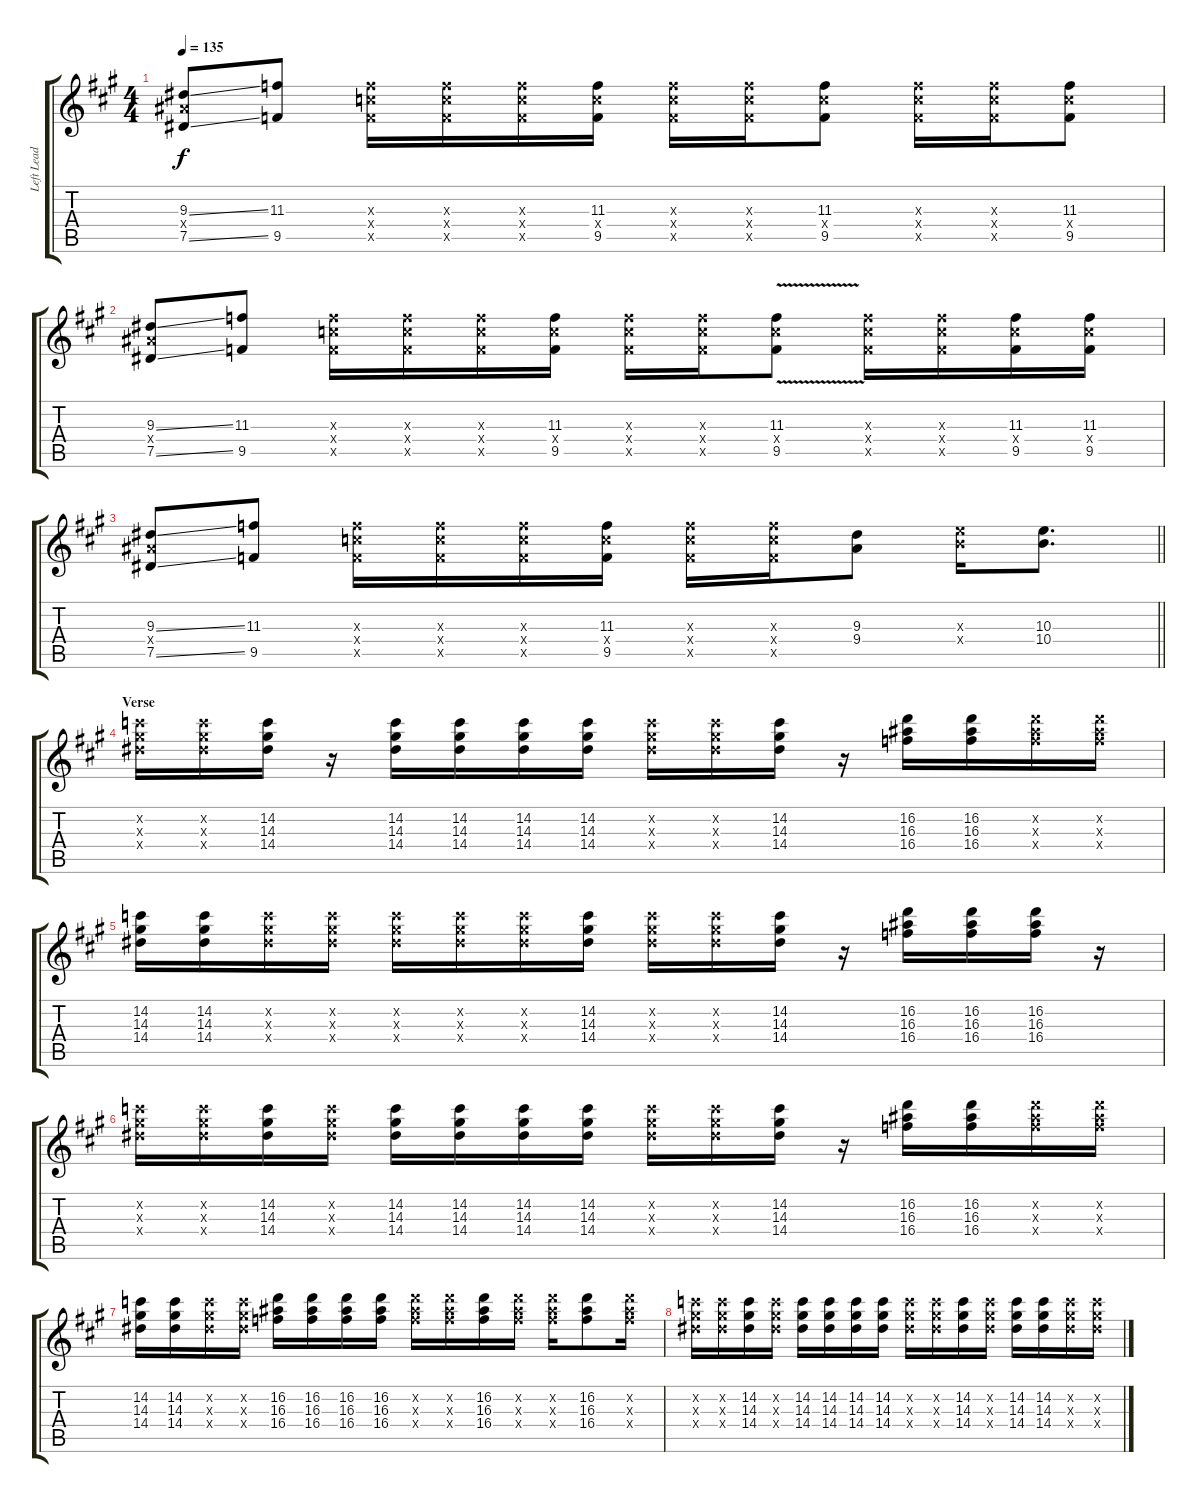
\track ("Left Lead" "Left Lead") {instrument distortionguitar}
\staff {score tabs}
\tuning (Eb4 Bb3 Gb3 Db3 Ab2 Eb2) {hide}
\ts (4 4)
\tempo 135
\clef g2
\ks f#minor
(9.3{ss} 9.4{x} 7.5{ss}).8{dy f} (11.3 9.5).8 (11.3{x} 11.4{x} 9.5{x}).16 (11.3{x} 11.4{x} 9.5{x}).16 (11.3{x} 11.4{x} 9.5{x}).16 (11.3 11.4{x} 9.5).16 (11.3{x} 11.4{x} 9.5{x}).16 (11.3{x} 11.4{x} 9.5{x}).16 (11.3 11.4{x} 9.5).8 (11.3{x} 11.4{x} 9.5{x}).16 (11.3{x} 11.4{x} 9.5{x}).16 (11.3 11.4{x} 9.5).8 |
(9.3{ss} 9.4{x} 7.5{ss}).8 (11.3 9.5).8 (11.3{x} 11.4{x} 9.5{x}).16 (11.3{x} 11.4{x} 9.5{x}).16 (11.3{x} 11.4{x} 9.5{x}).16 (11.3 11.4{x} 9.5).16 (11.3{x} 11.4{x} 9.5{x}).16 (11.3{x} 11.4{x} 9.5{x}).16 (11.3{v} 11.4{x} 9.5{v}).8 (11.3{x} 11.4{x} 9.5{x}).16 (11.3{x} 11.4{x} 9.5{x}).16 (11.3 11.4{x} 9.5).16 (11.3 11.4{x} 9.5).16 |
\barLineRight lightlight
(9.3{ss} 9.4{x} 7.5{ss}).8 (11.3 9.5).8 (11.3{x} 11.4{x} 9.5{x}).16 (11.3{x} 11.4{x} 9.5{x}).16 (11.3{x} 11.4{x} 9.5{x}).16 (11.3 11.4{x} 9.5).16 (11.3{x} 11.4{x} 9.5{x}).16 (11.3{x} 11.4{x} 9.5{x}).16 (9.3 9.4).8 (10.3{x} 10.4{x}).16 (10.3 10.4).8{d} |
\section ("" "Verse")
(14.2{x} 14.3{x} 14.4{x}).16 (14.2{x} 14.3{x} 14.4{x}).16 (14.2 14.3 14.4).16 r.16 (14.2 14.3 14.4).16 (14.2 14.3 14.4).16 (14.2 14.3 14.4).16 (14.2 14.3 14.4).16 (14.2{x} 14.3{x} 14.4{x}).16 (14.2{x} 14.3{x} 14.4{x}).16 (14.2 14.3 14.4).16 r.16 (16.2 16.3 16.4).16 (16.2 16.3 16.4).16 (16.2{x} 16.3{x} 16.4{x}).16 (16.2{x} 16.3{x} 16.4{x}).16 |
(14.2 14.3 14.4).16 (14.2 14.3 14.4).16 (14.2{x} 14.3{x} 14.4{x}).16 (14.2{x} 14.3{x} 14.4{x}).16 (14.2{x} 14.3{x} 14.4{x}).16 (14.2{x} 14.3{x} 14.4{x}).16 (14.2{x} 14.3{x} 14.4{x}).16 (14.2 14.3 14.4).16 (14.2{x} 14.3{x} 14.4{x}).16 (14.2{x} 14.3{x} 14.4{x}).16 (14.2 14.3 14.4).16 r.16 (16.2 16.3 16.4).16 (16.2 16.3 16.4).16 (16.2 16.3 16.4).16 r.16 |
(14.2{x} 14.3{x} 14.4{x}).16 (14.2{x} 14.3{x} 14.4{x}).16 (14.2 14.3 14.4).16 (14.2{x} 14.3{x} 14.4{x}).16 (14.2 14.3 14.4).16 (14.2 14.3 14.4).16 (14.2 14.3 14.4).16 (14.2 14.3 14.4).16 (14.2{x} 14.3{x} 14.4{x}).16 (14.2{x} 14.3{x} 14.4{x}).16 (14.2 14.3 14.4).16 r.16 (16.2 16.3 16.4).16 (16.2 16.3 16.4).16 (16.2{x} 16.3{x} 16.4{x}).16 (16.2{x} 16.3{x} 16.4{x}).16 |
(14.2 14.3 14.4).16 (14.2 14.3 14.4).16 (14.2{x} 14.3{x} 14.4{x}).16 (14.2{x} 14.3{x} 14.4{x}).16 (16.2 16.3 16.4).16 (16.2 16.3 16.4).16 (16.2 16.3 16.4).16 (16.2 16.3 16.4).16 (16.2{x} 16.3{x} 16.4{x}).16 (16.2{x} 16.3{x} 16.4{x}).16 (16.2 16.3 16.4).16 (16.2{x} 16.3{x} 16.4{x}).16 (16.2{x} 16.3{x} 16.4{x}).16 (16.2 16.3 16.4).8 (16.2{x} 16.3{x} 16.4{x}).16 |
(14.2{x} 14.3{x} 14.4{x}).16 (14.2{x} 14.3{x} 14.4{x}).16 (14.2 14.3 14.4).16 (14.2{x} 14.3{x} 14.4{x}).16 (14.2 14.3 14.4).16 (14.2 14.3 14.4).16 (14.2 14.3 14.4).16 (14.2 14.3 14.4).16 (14.2{x} 14.3{x} 14.4{x}).16 (14.2{x} 14.3{x} 14.4{x}).16 (14.2 14.3 14.4).16 (14.2{x} 14.3{x} 14.4{x}).16 (14.2 14.3 14.4).16 (14.2 14.3 14.4).16 (14.2{x} 14.3{x} 14.4{x}).16 (14.2{x} 14.3{x} 14.4{x}).16
